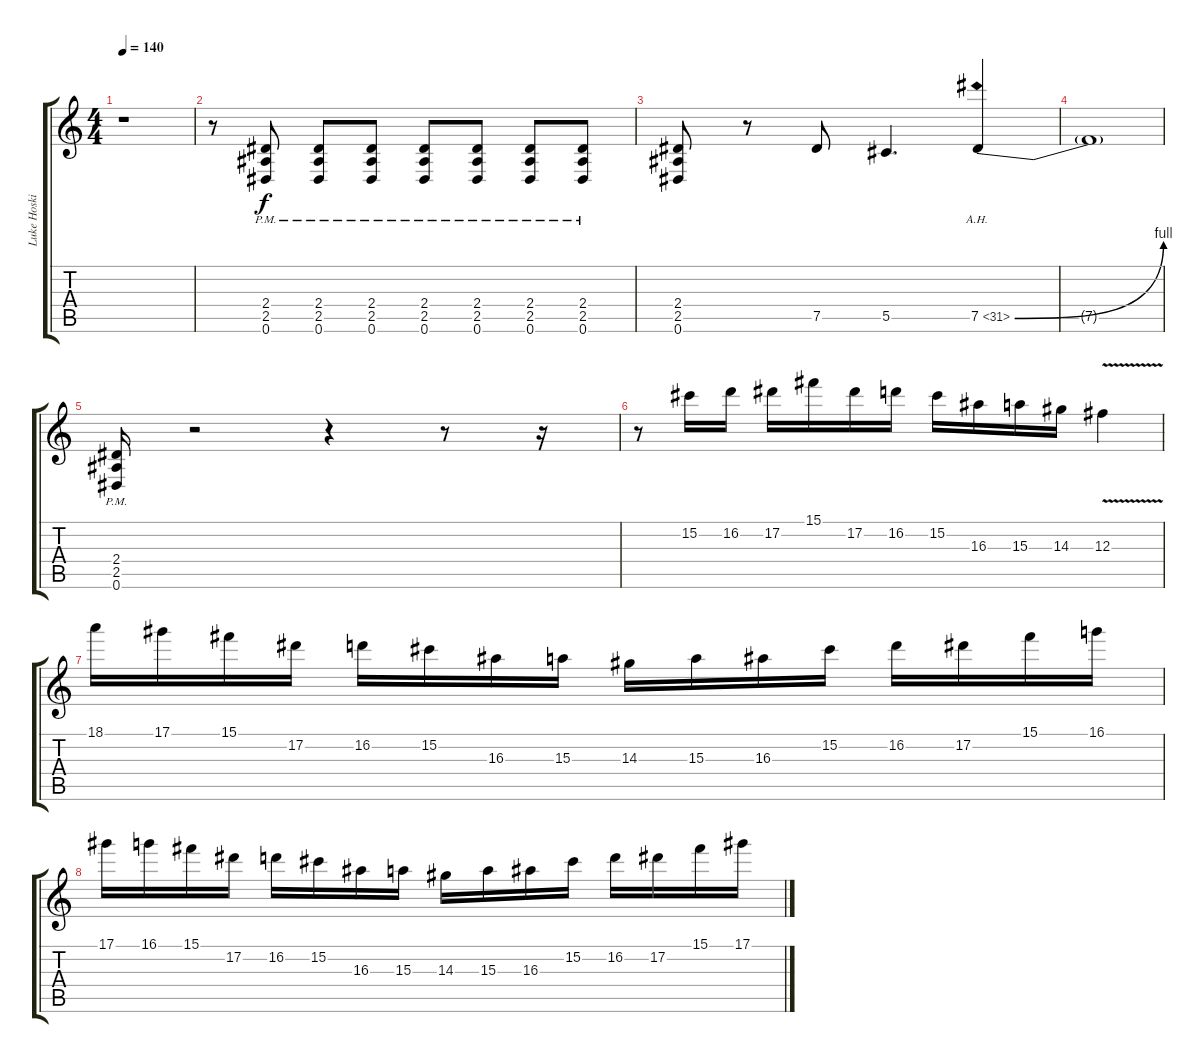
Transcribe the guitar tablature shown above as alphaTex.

\track ("Luke Hoskin" "Luke Hoski") {instrument overdrivenguitar}
\staff {score tabs}
\tuning (Eb4 Bb3 Gb3 Db3 Ab2 Eb2) {hide}
\ts (4 4)
\tempo 140
\clef g2
\ks c
r.1{dy f} |
r.8 (2.4{pm} 2.5{pm} 0.6{pm}).8 (2.4{pm} 2.5{pm} 0.6{pm}).8 (2.4{pm} 2.5{pm} 0.6{pm}).8 (2.4{pm} 2.5{pm} 0.6{pm}).8 (2.4{pm} 2.5{pm} 0.6{pm}).8 (2.4{pm} 2.5{pm} 0.6{pm}).8 (2.4{pm} 2.5{pm} 0.6{pm}).8 |
(2.4 2.5 0.6).8 r.8 7.5.8 5.5.4{d} 7.5{be (bend 0 0 60 4) ah 24}.4 |
7.5{t}.1 |
(2.4{pm} 2.5{pm} 0.6{pm}).16 r.2 r.4 r.8 r.16 |
r.8 15.2.16 16.2.16 17.2.16 15.1.16 17.2.16 16.2.16 15.2.16 16.3.16 15.3.16 14.3.16 12.3{v}.4 |
18.1.16 17.1.16 15.1.16 17.2.16 16.2.16 15.2.16 16.3.16 15.3.16 14.3.16 15.3.16 16.3.16 15.2.16 16.2.16 17.2.16 15.1.16 16.1.16 |
17.1.16 16.1.16 15.1.16 17.2.16 16.2.16 15.2.16 16.3.16 15.3.16 14.3.16 15.3.16 16.3.16 15.2.16 16.2.16 17.2.16 15.1.16 17.1.16
